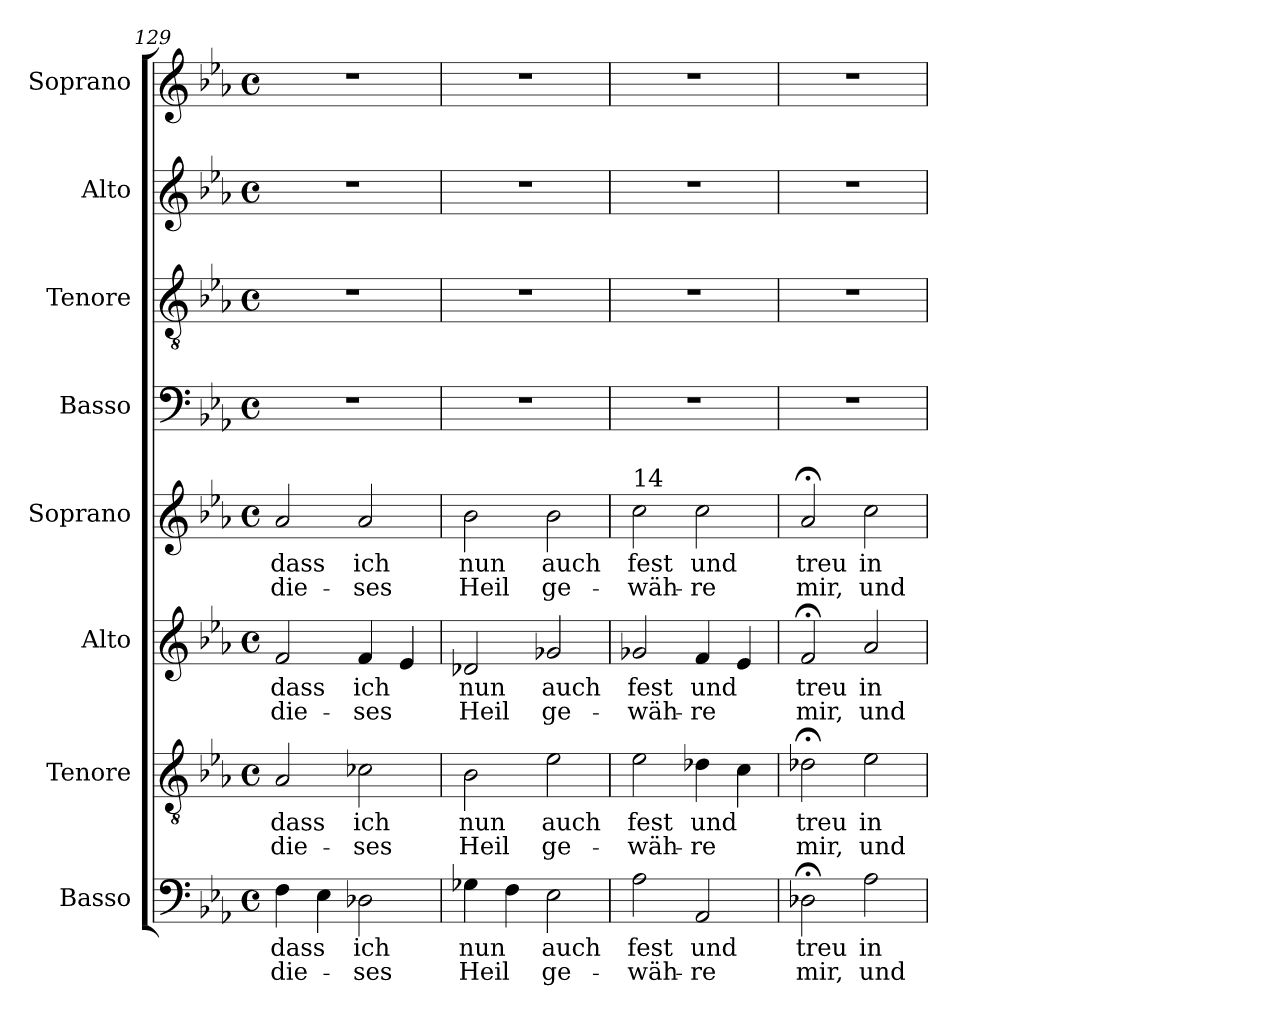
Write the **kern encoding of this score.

**kern	**text	**text	**kern	**text	**text	**kern	**text	**text	**kern	**text	**text	**kern	**kern	**kern	**kern
*part8	*part8	*part8	*part7	*part7	*part7	*part6	*part6	*part6	*part5	*part5	*part5	*part4	*part3	*part2	*part1
*staff8	*staff8	*staff8	*staff7	*staff7	*staff7	*staff6	*staff6	*staff6	*staff5	*staff5	*staff5	*staff4	*staff3	*staff2	*staff1
*I"Basso	*	*	*I"Tenore	*	*	*I"Alto	*	*	*I"Soprano	*	*	*I"Basso	*I"Tenore	*I"Alto	*I"Soprano
*I'B	*	*	*I'T	*	*	*I'A	*	*	*I'S	*	*	*I'B	*I'T	*I'A	*I'S
*clefF4	*	*	*clefGv2	*	*	*clefG2	*	*	*clefG2	*	*	*clefF4	*clefGv2	*clefG2	*clefG2
*k[b-e-a-]	*	*	*k[b-e-a-]	*	*	*k[b-e-a-]	*	*	*k[b-e-a-]	*	*	*k[b-e-a-]	*k[b-e-a-]	*k[b-e-a-]	*k[b-e-a-]
*E-:	*	*	*E-:	*	*	*E-:	*	*	*E-:	*	*	*E-:	*E-:	*E-:	*E-:
*M4/4	*	*	*M4/4	*	*	*M4/4	*	*	*M4/4	*	*	*M4/4	*M4/4	*M4/4	*M4/4
*met(c)	*	*	*met(c)	*	*	*met(c)	*	*	*met(c)	*	*	*met(c)	*met(c)	*met(c)	*met(c)
=129	=129	=129	=129	=129	=129	=129	=129	=129	=129	=129	=129	=129	=129	=129	=129
4F\	dass	die-	2A-/	dass	die-	2f/	dass	die-	2a-/	dass	die-	1r	1r	1r	1r
4E-\	.	.	.	.	.	.	.	.	.	.	.	.	.	.	.
2D-X\	ich	-ses	2c-X\	ich	-ses	4f/	ich	-ses	2a-/	ich	-ses	.	.	.	.
.	.	.	.	.	.	4e-/	.	.	.	.	.	.	.	.	.
=130	=130	=130	=130	=130	=130	=130	=130	=130	=130	=130	=130	=130	=130	=130	=130
4G-X\	nun	Heil	2B-\	nun	Heil	2d-X/	nun	Heil	2b-\	nun	Heil	1r	1r	1r	1r
4F\	.	.	.	.	.	.	.	.	.	.	.	.	.	.	.
2E-\	auch	ge-	2e-\	auch	ge-	2g-X/	auch	ge-	2b-\	auch	ge-	.	.	.	.
!!LO:LB:g=z
=131	=131	=131	=131	=131	=131	=131	=131	=131	=131	=131	=131	=131	=131	=131	=131
!	!	!	!	!	!	!	!	!	!LO:TX:a:t=14	!	!	!	!	!	!
2A-\	fest	-wäh-	2e-\	fest	-wäh-	2g-X/	fest	-wäh-	2cc\	fest	-wäh-	1r	1r	1r	1r
2AA-/	und	-re	4d-X\	und	-re	4f/	und	-re	2cc\	und	-re	.	.	.	.
.	.	.	4c\	.	.	4e-/	.	.	.	.	.	.	.	.	.
=132	=132	=132	=132	=132	=132	=132	=132	=132	=132	=132	=132	=132	=132	=132	=132
2D-X;<\	treu	mir,	2d-X;<\	treu	mir,	2f;</	treu	mir,	2a-;</	treu	mir,	1r	1r	1r	1r
2A-\	in	und	2e-\	in	und	2a-/	in	und	2cc\	in	und	.	.	.	.
=	=	=	=	=	=	=	=	=	=	=	=	=	=	=	=
*-	*-	*-	*-	*-	*-	*-	*-	*-	*-	*-	*-	*-	*-	*-	*-
